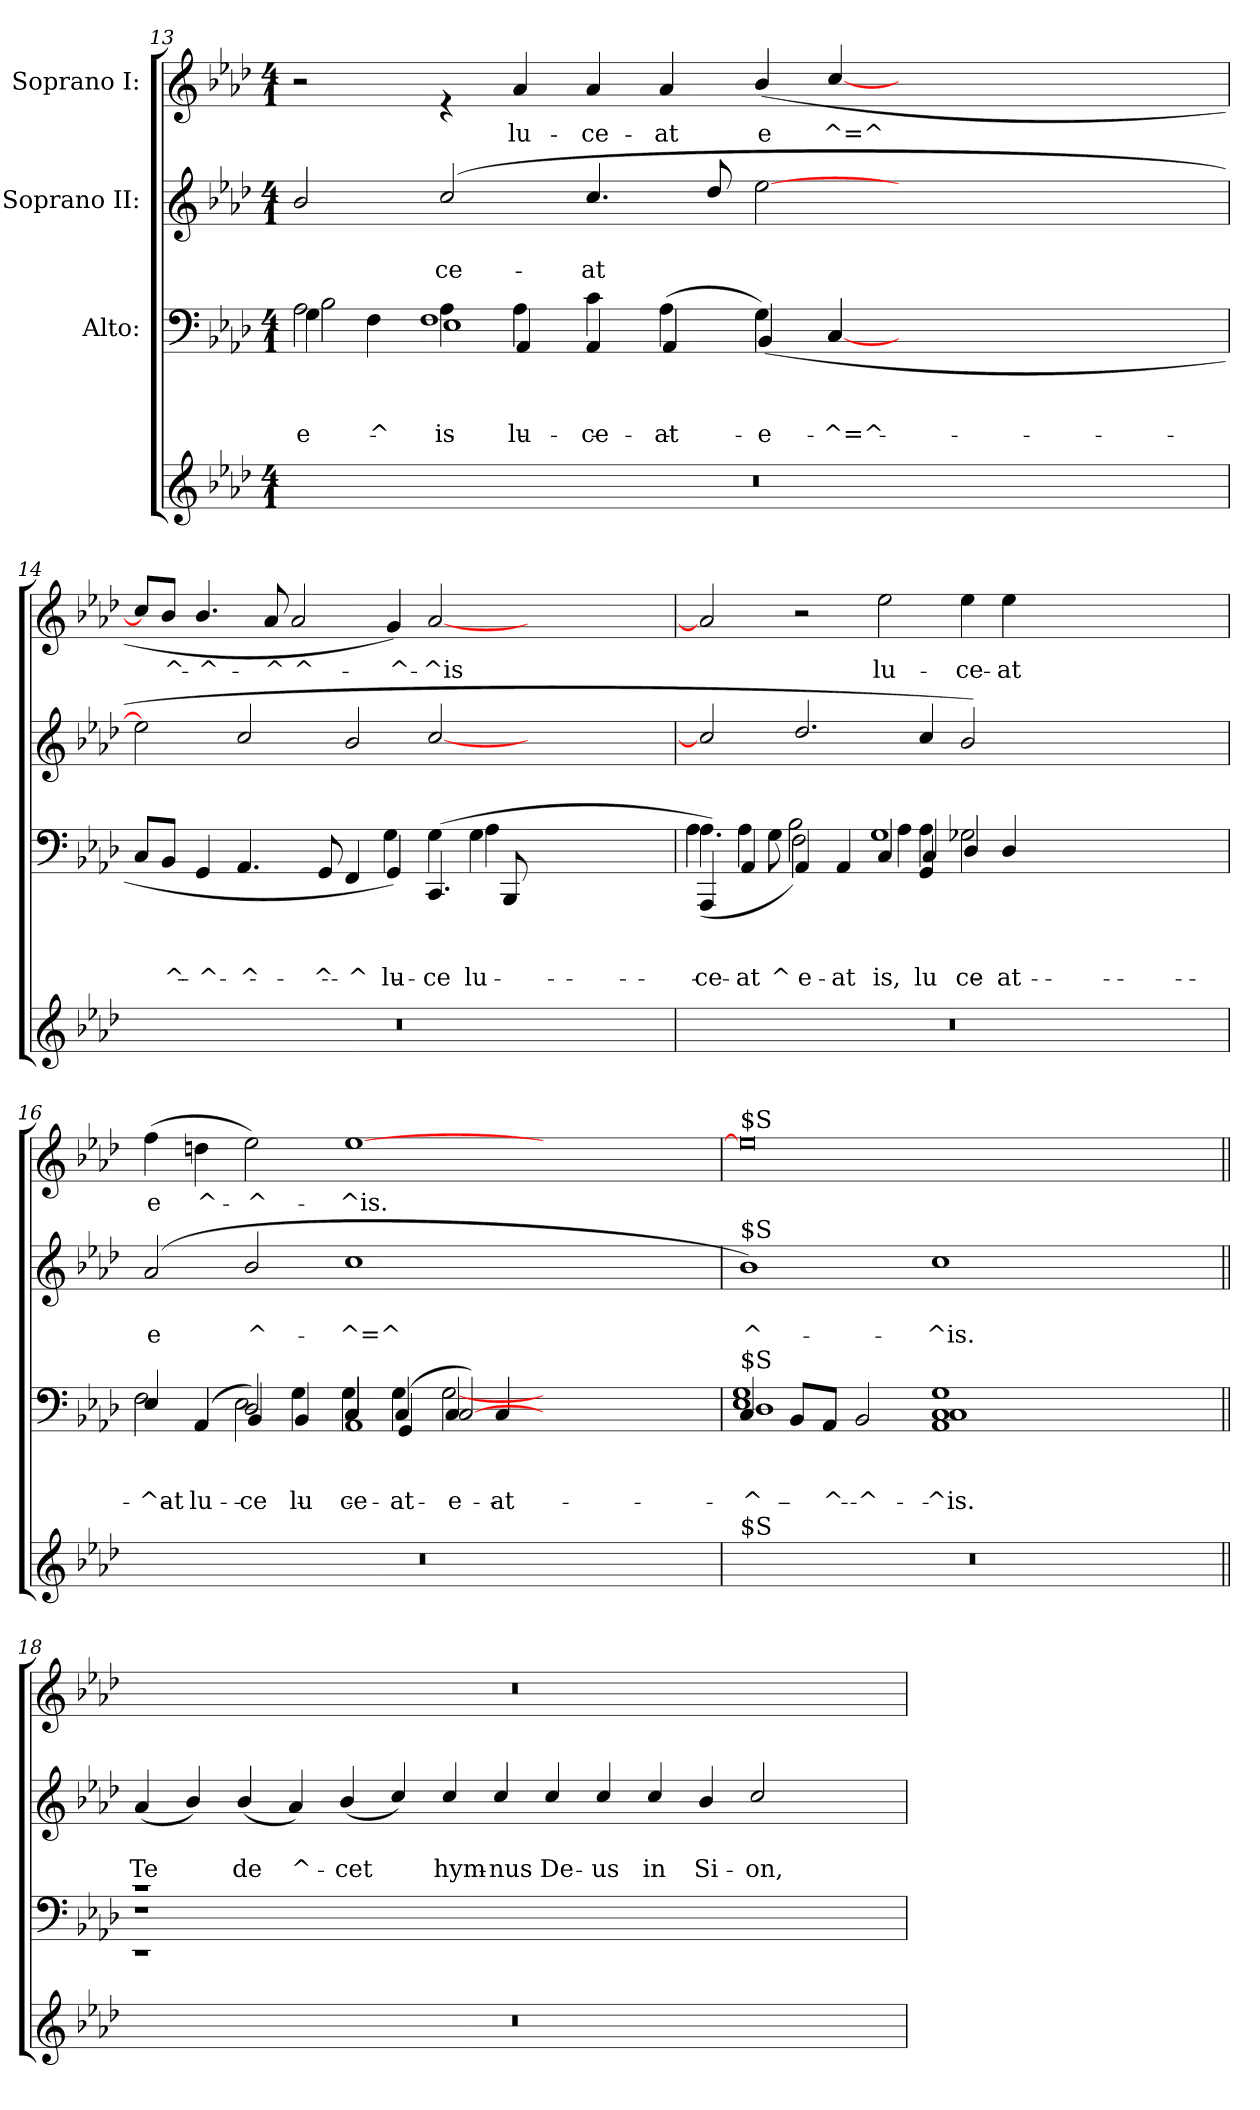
**kern	**kern	**text	**text	**text	**kern	**text	**text	**kern	**text
*part4	*part3	*part3	*part3	*part3	*part2	*part2	*part2	*part1	*part1
*staff4	*staff3	*staff3	*staff3	*staff3	*staff2	*staff2	*staff2	*staff1	*staff1
*	*I"Alto:	*	*	*	*I"Soprano II:	*	*	*I"Soprano I:	*
*clefG2	*clefF4	*	*	*	*clefG2	*	*	*clefG2	*
*k[b-e-a-d-]	*k[b-e-a-d-]	*	*	*	*k[b-e-a-d-]	*	*	*k[b-e-a-d-]	*
*A-:	*A-:	*	*	*	*A-:	*	*	*A-:	*
*M4/1	*M4/1	*	*	*	*M4/1	*	*	*M4/1	*
=13	=13	=13	=13	=13	=13	=13	=13	=13	=13
!	!	!	!	!LO:LY:b	!	!	!	!	!
*	*^	*	*	*	*	*	*	*	*
*	*	*^	*	*	*	*	*	*	*	*
!	!	!	!	!	!	!LO:LY:b	!	!	!	!	!
*	*	*	*^	*	*	*	*	*	*	*	*
00r	2A-\	4G\	2B-\	2.ryy	.	.	e-	2b-/	.	.	2r	.
!	!	!	!	!	!	!	!LO:LY:b	!	!	!	!	!
.	.	4F\	.	.	.	.	^-	.	.	.	.	.
!	!	!	!	!	!	!	!LO:LY:b	!	!	!	!	!
!	!	!	!	!	!	!	!LO:LY:b	!	!	!	!	!
!	!	!	!	!	!	!	!LO:LY:b	!	!	!LO:LY:b	!	!
.	4A-\	1E-	1F	.	.	.	-is	(<2cc/	.	-ce-	4re	.
!	!	!	!	!	!	!	!LO:LY:b	!	!	!	!	!
!	!	!	!	!	!	!	!LO:LY:b	!	!	!	!	!LO:LY:b
.	4A-\	.	.	4AA-/	.	.	lu-	.	.	.	4a-/	lu-
!	!	!	!	!	!	!	!LO:LY:b	!	!	!	!	!
!	!	!	!	!	!	!	!LO:LY:b	!	!	!LO:LY:b	!	!LO:LY:b
.	4c\	.	.	4AA-/	.	.	-ce-	4.cc/	.	-at	4a-/	-ce-
!	!	!	!	!	!	!	!LO:LY:b	!	!	!	!	!
!	!	!	!	!	!	!	!LO:LY:b	!	!	!	!	!LO:LY:b
.	(>4A-\	.	.	4AA-/	.	.	-at	.	.	.	4a-/	-at
.	.	.	.	.	.	.	.	8dd-/	.	.	.	.
!	!	!	!	!	!	!	!LO:LY:b	!	!	!	!	!
!	!	!	!	!	!	!	!LO:LY:b	!	!	!	!	!LO:LY:b
.	4G\)	0ryy	0ryy	(<4BB-/	.	.	e	[>2ee-\	.	.	(<4b-/	e
!	!	!	!	!	!	!	!LO:LY:b	!	!	!	!	!
!	!	!	!	!	!	!	!LO:LY:b	!	!	!	!	!LO:LY:b
.	4C/	.	.	[<4C/	.	.	^=^	.	.	.	[<4cc/	^=^
.	0ryy	.	.	0ryy	.	.	.	0ryy	.	.	0ryy	.
.	.	2ryy	2ryy	.	.	.	.	.	.	.	.	.
*	*	*	*v	*v	*	*	*	*	*	*	*	*
=14	=14	=14	=14	=14	=14	=14	=14	=14	=14	=14	=14
00r	8C/L	1ryy	1..ryy	.	.	.	2ee-\]	.	.	8cc/L]	.
!	!	!	!	!	!	!LO:LY:b	!	!	!	!	!LO:LY:b
.	8BB-/J	.	.	.	.	^-	.	.	.	8b-/J	^-
!	!	!	!	!	!	!LO:LY:b	!	!	!	!	!LO:LY:b
.	4GG/	.	.	.	.	-^-	.	.	.	4.b-/	-^-
!	!	!	!	!	!	!LO:LY:b	!	!	!	!	!
.	4.AA-/	.	.	.	.	-^-	2cc/	.	.	.	.
!	!	!	!	!	!	!	!	!	!	!	!LO:LY:b
.	.	.	.	.	.	.	.	.	.	8a-/	-^
!	!	!	!	!	!	!	!	!	!	!	!LO:LY:b
.	.	.	.	.	.	.	.	.	.	2a-/	^-
!	!	!	!	!	!	!LO:LY:b	!	!	!	!	!
.	8GG/	.	.	.	.	-^-	.	.	.	.	.
!	!	!	!	!	!	!LO:LY:b	!	!	!	!	!
.	4FF/	4ryy	.	.	.	-^	2b-/	.	.	.	.
!	!	!	!	!	!	!LO:LY:b	!	!	!	!	!
!	!	!	!	!	!	!LO:LY:b	!	!	!	!	!LO:LY:b
.	4GG/)	4G\	.	.	.	lu-	.	.	.	4g/)	-^-
!	!	!	!	!	!	!LO:LY:b	!	!	!	!	!
!	!	!	!	!	!	!LO:LY:b	!	!	!	!	!LO:LY:b
.	(<4.CC/	4G\	.	.	.	-ce-	[<2cc/	.	.	[<2a-/	-^is
!	!	!	!	!	!	!LO:LY:b	!	!	!	!	!
!	!	!	!	!	!	!LO:LY:b	!	!	!	!	!
.	.	4G\	4A-\	.	.	lu-	.	.	.	.	.
.	8BBB-/	.	.	.	.	.	.	.	.	.	.
.	0ryy	0ryy	0ryy	.	.	.	0ryy	.	.	0ryy	.
!!LO:LB:g=z
=15	=15	=15	=15	=15	=15	=15	=15	=15	=15	=15	=15
!	!	!	!	!	!	!LO:LY:b	!	!	!	!	!
!	!	!	!	!	!	!LO:LY:b	!	!	!	!	!
*	*	*	*^	*	*	*	*	*	*	*	*
00r	4AAA-/)	(>4.A-\	4A-\	1ryy	.	.	ce-	2cc/]	.	.	2a-/]	.
!	!	!	!	!	!	!	!LO:LY:b	!	!	!	!	!
!	!	!	!	!	!	!	!LO:LY:b	!	!	!	!	!
.	4AA-/	.	4A-\	.	.	.	-at	.	.	.	.	.
!	!	!	!	!	!	!	!LO:LY:b	!	!	!	!	!
.	.	8G\	.	.	.	.	-^	.	.	.	.	.
!	!	!	!	!	!	!	!LO:LY:b	!	!	!	!	!
!	!	!	!	!	!	!	!LO:LY:b	!	!	!	!	!
!	!	!	!	!	!	!	!LO:LY:b	!	!	!	!	!
.	4AA-/	2F\)	2B-\	.	.	.	e-	2.dd-/	.	.	2r	.
!	!	!	!	!	!	!	!LO:LY:b	!	!	!	!	!
.	4AA-/	.	.	.	.	.	-at	.	.	.	.	.
!	!	!	!	!	!	!	!LO:LY:b	!	!	!	!	!
!	!	!	!	!	!	!	!LO:LY:b	!	!	!	!	!
!	!	!	!	!	!	!	!LO:LY:b	!	!	!	!	!LO:LY:b
.	4C/	1G	4A-\	4ryy	.	.	-is,	.	.	.	2ee-\	lu-
!	!	!	!	!	!	!	!LO:LY:b	!	!	!	!	!
!	!	!	!	!	!	!	!LO:LY:b	!	!	!	!	!
!	!	!	!	!	!	!	!LO:LY:b	!	!	!	!	!
.	4GG/	.	4A-\	4C/	.	.	-lu-	4cc/	.	.	.	.
!	!	!	!	!	!	!	!LO:LY:b	!	!	!	!	!
!	!	!	!	!	!	!	!LO:LY:b	!	!	!	!	!LO:LY:b
.	0ryy	.	2G-X\	4D-/	.	.	-ce-	2b-/)	.	.	4ee-\	-ce-
!	!	!	!	!	!	!	!LO:LY:b	!	!	!	!	!LO:LY:b
.	.	.	.	4D-/	.	.	-at	.	.	.	4ee-\	-at
.	.	0ryy	0ryy	0ryy	.	.	.	0ryy	.	.	0ryy	.
.	2ryy	.	.	.	.	.	.	.	.	.	.	.
!!LO:LB:g=z
=16	=16	=16	=16	=16	=16	=16	=16	=16	=16	=16	=16	=16
!	!	!	!	!	!	!	!LO:LY:b	!	!	!	!	!
!	!	!	!	!	!	!	!LO:LY:b	!	!	!LO:LY:b	!	!LO:LY:b
00r	4E-/	2F\	4ryy	2.ryy	.	.	^at	(<2a-/	.	e	(>4ff\	e
!	!	!	!	!	!	!	!LO:LY:b	!	!	!	!	!
!	!	!	!	!	!	!	!LO:LY:b	!	!	!	!	!LO:LY:b
.	(<4AA-/	.	4AA-/	.	.	.	-lu-	.	.	.	4ddn\	^-
!	!	!	!	!	!	!	!LO:LY:b	!	!	!	!	!
!	!	!	!	!	!	!	!LO:LY:b	!	!	!LO:LY:b	!	!LO:LY:b
.	2D-/)	2E-\	4BB-/	.	.	.	-ce-	2b-/	.	^-	2ee-\)	-^-
!	!	!	!	!	!	!	!LO:LY:b	!	!	!	!	!
!	!	!	!	!	!	!	!LO:LY:b	!	!	!	!	!
.	.	.	4BB-/	4G\	.	.	-lu-	.	.	.	.	.
!	!	!	!	!	!	!	!LO:LY:b	!	!	!	!	!
!	!	!	!	!	!	!	!LO:LY:b	!	!	!	!	!
!	!	!	!	!	!	!	!LO:LY:b	!	!	!	!	!
!	!	!	!	!	!	!	!LO:LY:b	!	!	!LO:LY:b	!	!LO:LY:b
.	4C/	1AA-	4C/	4G\	.	.	-ce-	1cc	.	-^=^	[>1ee-	-^is.
!	!	!	!	!	!	!	!LO:LY:b	!	!	!	!	!
!	!	!	!	!	!	!	!LO:LY:b	!	!	!	!	!
!	!	!	!	!	!	!	!LO:LY:b	!	!	!	!	!
.	4C/	.	(<4GG/	4G\	.	.	-at	.	.	.	.	.
!	!	!	!	!	!	!	!LO:LY:b	!	!	!	!	!
!	!	!	!	!	!	!	!LO:LY:b	!	!	!	!	!
!	!	!	!	!	!	!	!LO:LY:b	!	!	!	!	!
.	4C/	.	[<2C/)	[>2G\	.	.	e-	.	.	.	.	.
!	!	!	!	!	!	!	!LO:LY:b	!	!	!	!	!
.	4C/	.	.	.	.	.	-at	.	.	.	.	.
.	0ryy	0ryy	0ryy	0ryy	.	.	.	0ryy	.	.	0ryy	.
=17	=17	=17	=17	=17	=17	=17	=17	=17	=17	=17	=17	=17
!	!	!	!	!	!	!	!	!	!	!	!LO:TX:a:t=$S	!
!	!	!	!	!	!	!	!	!LO:TX:a:t=$S	!	!	!	!
!	!LO:TX:a:t=$S	!	!	!	!	!	!	!	!	!	!	!
!LO:TX:a:t=$S	!	!	!	!	!	!	!	!	!	!	!	!
!	!	!	!	!	!	!	!LO:LY:b	!	!	!	!	!
!	!	!	!	!	!	!	!LO:LY:b	!	!	!LO:LY:b	!	!
00r	4C/	1G	1D-	1E-	.	.	^-	1b-)	.	^-	0ee-]	.
.	8BB-/L	.	.	.	.	.	.	.	.	.	.	.
!	!	!	!	!	!	!	!LO:LY:b	!	!	!	!	!
.	8AA-/J	.	.	.	.	.	-^-	.	.	.	.	.
!	!	!	!	!	!	!	!LO:LY:b	!	!	!	!	!
.	2BB-/	.	.	.	.	.	-^-	.	.	.	.	.
!	!	!	!	!	!	!	!LO:LY:b	!	!	!	!	!
!	!	!	!	!	!	!	!LO:LY:b	!	!	!	!	!
!	!	!	!	!	!	!	!LO:LY:b	!	!	!	!	!
!	!	!	!	!	!	!	!LO:LY:b	!	!	!LO:LY:b	!	!
.	1C	1G	1C	1AA-	.	.	-^is.	1cc	.	-^is.	.	.
.	0ryy	0ryy	0ryy	0ryy	.	.	.	0ryy	.	.	0ryy	.
!!LO:LB:g=z
=18||	=18||	=18||	=18||	=18||	=18||	=18||	=18||	=18||	=18||	=18||	=18||	=18||
!	!	!	!	!	!	!	!	!	!	!LO:LY:b	!	!
00r	1rc	1rEE	1r	1r	.	.	.	(<4a-/	.	Te	00r	.
.	.	.	.	.	.	.	.	4b-/)	.	.	.	.
!	!	!	!	!	!	!	!	!	!	!LO:LY:b	!	!
.	.	.	.	.	.	.	.	(<4b-/	.	de	.	.
!	!	!	!	!	!	!	!	!	!	!LO:LY:b	!	!
.	.	.	.	.	.	.	.	4a-/)	.	^-	.	.
!	!	!	!	!	!	!	!	!	!	!LO:LY:b	!	!
.	0.ryy	0.ryy	0.ryy	0.ryy	.	.	.	(<4b-/	.	-cet	.	.
.	.	.	.	.	.	.	.	4cc/)	.	.	.	.
!	!	!	!	!	!	!	!	!	!	!LO:LY:b	!	!
.	.	.	.	.	.	.	.	4cc/	.	hym-	.	.
!	!	!	!	!	!	!	!	!	!	!LO:LY:b	!	!
.	.	.	.	.	.	.	.	4cc/	.	-nus	.	.
!	!	!	!	!	!	!	!	!	!	!LO:LY:b	!	!
.	.	.	.	.	.	.	.	4cc/	.	De-	.	.
!	!	!	!	!	!	!	!	!	!	!LO:LY:b	!	!
.	.	.	.	.	.	.	.	4cc/	.	-us	.	.
!	!	!	!	!	!	!	!	!	!	!LO:LY:b	!	!
.	.	.	.	.	.	.	.	4cc/	.	in	.	.
!	!	!	!	!	!	!	!	!	!	!LO:LY:b	!	!
.	.	.	.	.	.	.	.	4b-/	.	Si-	.	.
!	!	!	!	!	!	!	!	!	!	!LO:LY:b	!	!
.	.	.	.	.	.	.	.	2cc/	.	-on,	.	.
.	.	.	.	.	.	.	.	2ryy	.	.	.	.
*	*v	*v	*v	*v	*	*	*	*	*	*	*	*
=	=	=	=	=	=	=	=	=	=
*-	*-	*-	*-	*-	*-	*-	*-	*-	*-
